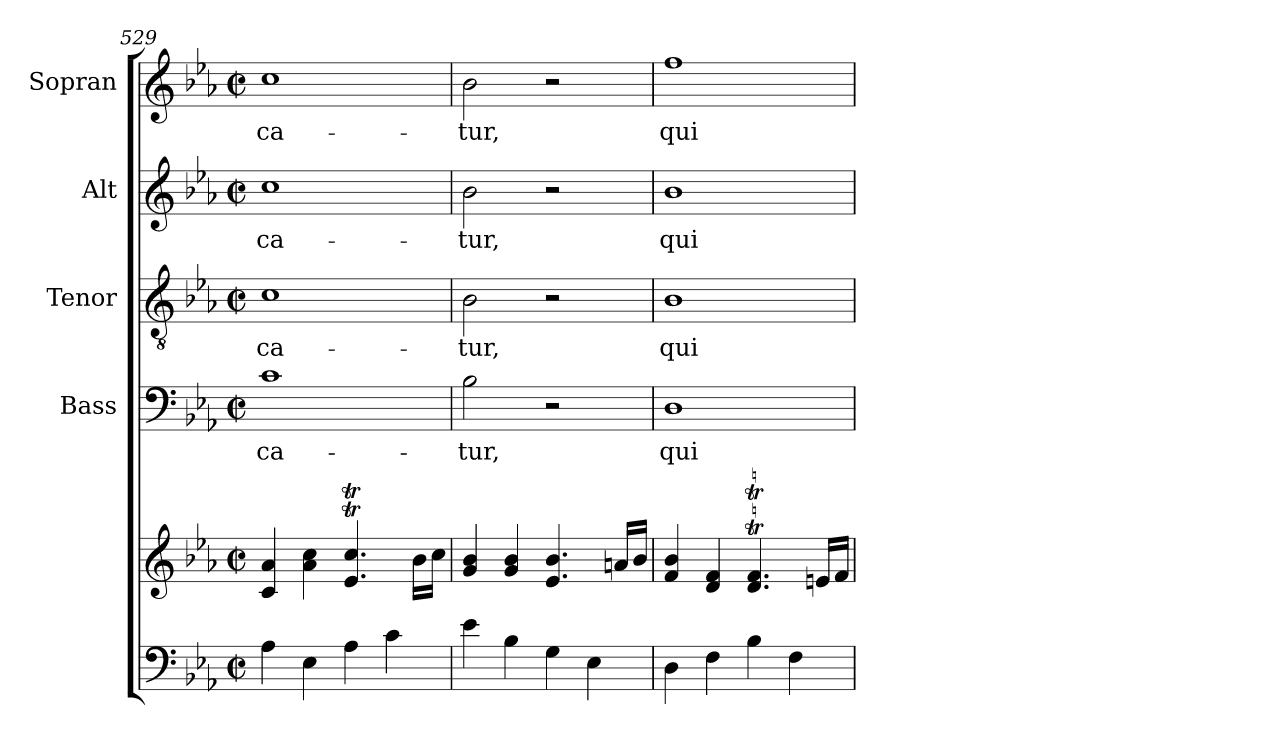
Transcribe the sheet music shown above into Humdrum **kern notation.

**kern	**kern	**kern	**text	**kern	**text	**kern	**text	**kern	**text
*part5	*part5	*part4	*part4	*part3	*part3	*part2	*part2	*part1	*part1
*staff6	*staff5	*staff4	*staff4	*staff3	*staff3	*staff2	*staff2	*staff1	*staff1
*	*	*I"Bass	*	*I"Tenor	*	*I"Alt	*	*I"Sopran	*
*	*	*I'B.	*	*I'T.	*	*I'A.	*	*I'S.	*
*clefF4	*clefG2	*clefF4	*	*clefGv2	*	*clefG2	*	*clefG2	*
*k[b-e-a-]	*k[b-e-a-]	*k[b-e-a-]	*	*k[b-e-a-]	*	*k[b-e-a-]	*	*k[b-e-a-]	*
*E-:	*E-:	*E-:	*	*E-:	*	*E-:	*	*E-:	*
*M2/2	*M2/2	*M2/2	*	*M2/2	*	*M2/2	*	*M2/2	*
*met(c|)	*met(c|)	*met(c|)	*	*met(c|)	*	*met(c|)	*	*met(c|)	*
=529	=529	=529	=529	=529	=529	=529	=529	=529	=529
!	!	!	!LO:LY:b	!	!LO:LY:b	!	!LO:LY:b	!	!LO:LY:b
4A-\	4c/ 4a-/	1c	-ca-	1c	-ca-	1cc	-ca-	1cc	-ca-
4E-\	4a-\ 4cc\	.	.	.	.	.	.	.	.
4A-\	4.e-/T 4.cc/T	.	.	.	.	.	.	.	.
4c\	.	.	.	.	.	.	.	.	.
.	16b-\LL	.	.	.	.	.	.	.	.
.	16cc\JJ	.	.	.	.	.	.	.	.
=530	=530	=530	=530	=530	=530	=530	=530	=530	=530
!	!	!	!LO:LY:b	!	!LO:LY:b	!	!LO:LY:b	!	!LO:LY:b
4e-\	4g/ 4b-/	2B-\	-tur,	2B-\	-tur,	2b-\	-tur,	2b-\	-tur,
4B-\	4g/ 4b-/	.	.	.	.	.	.	.	.
4G\	4.e-/ 4.b-/	2r	.	2r	.	2r	.	2r	.
4E-\	.	.	.	.	.	.	.	.	.
.	16an/LL	.	.	.	.	.	.	.	.
.	16b-/JJ	.	.	.	.	.	.	.	.
!!LO:LB:g=z
=531	=531	=531	=531	=531	=531	=531	=531	=531	=531
!	!	!	!LO:LY:b	!	!LO:LY:b	!	!LO:LY:b	!	!LO:LY:b
4D\	4f/ 4b-/	1D	qui	1B-	qui	1b-	qui	1ff	qui
4F\	4d/ 4f/	.	.	.	.	.	.	.	.
4B-\	4.d/T 4.f/T	.	.	.	.	.	.	.	.
4F\	.	.	.	.	.	.	.	.	.
.	16en/LL	.	.	.	.	.	.	.	.
.	16f/JJ	.	.	.	.	.	.	.	.
=	=	=	=	=	=	=	=	=	=
*-	*-	*-	*-	*-	*-	*-	*-	*-	*-
